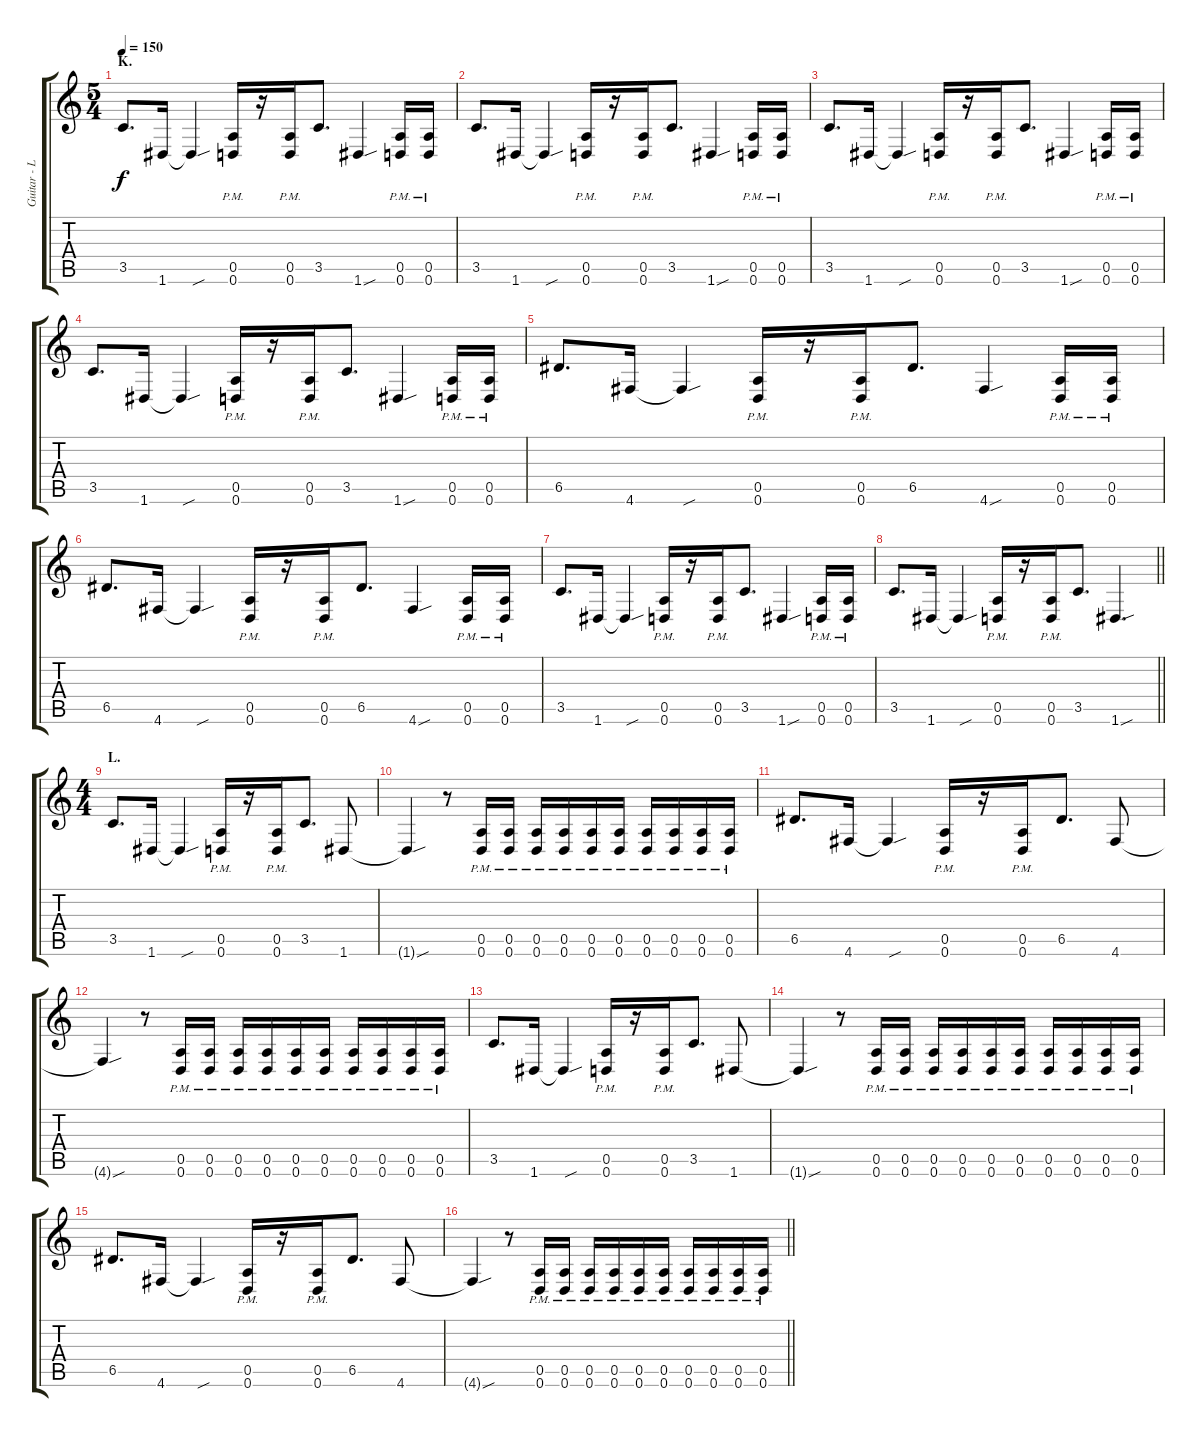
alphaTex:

\track ("Guitar - Left" "Guitar - L") {instrument distortionguitar}
\staff {score tabs}
\tuning (E4 B3 G3 D3 A2 D2) {hide}
\ts (5 4)
\section ("" "K.")
\tempo 150
\clef g2
\ks c
3.5.8{d dy f} 1.6.16 1.6{sou t}.4 (0.5{pm} 0.6{pm}).16 r.16 (0.5{pm} 0.6{pm}).16 3.5.8{d} 1.6{sou}.4 (0.5{pm} 0.6{pm}).16 (0.5{pm} 0.6{pm}).16 |
3.5.8{d} 1.6.16 1.6{sou t}.4 (0.5{pm} 0.6{pm}).16 r.16 (0.5{pm} 0.6{pm}).16 3.5.8{d} 1.6{sou}.4 (0.5{pm} 0.6{pm}).16 (0.5{pm} 0.6{pm}).16 |
3.5.8{d} 1.6.16 1.6{sou t}.4 (0.5{pm} 0.6{pm}).16 r.16 (0.5{pm} 0.6{pm}).16 3.5.8{d} 1.6{sou}.4 (0.5{pm} 0.6{pm}).16 (0.5{pm} 0.6{pm}).16 |
3.5.8{d} 1.6.16 1.6{sou t}.4 (0.5{pm} 0.6{pm}).16 r.16 (0.5{pm} 0.6{pm}).16 3.5.8{d} 1.6{sou}.4 (0.5{pm} 0.6{pm}).16 (0.5{pm} 0.6{pm}).16 |
6.5.8{d} 4.6.16 4.6{sou t}.4 (0.5{pm} 0.6{pm}).16 r.16 (0.5{pm} 0.6{pm}).16 6.5.8{d} 4.6{sou}.4 (0.5{pm} 0.6{pm}).16 (0.5{pm} 0.6{pm}).16 |
6.5.8{d} 4.6.16 4.6{sou t}.4 (0.5{pm} 0.6{pm}).16 r.16 (0.5{pm} 0.6{pm}).16 6.5.8{d} 4.6{sou}.4 (0.5{pm} 0.6{pm}).16 (0.5{pm} 0.6{pm}).16 |
3.5.8{d} 1.6.16 1.6{sou t}.4 (0.5{pm} 0.6{pm}).16 r.16 (0.5{pm} 0.6{pm}).16 3.5.8{d} 1.6{sou}.4 (0.5{pm} 0.6{pm}).16 (0.5{pm} 0.6{pm}).16 |
\barLineRight lightlight
3.5.8{d} 1.6.16 1.6{sou t}.4 (0.5{pm} 0.6{pm}).16 r.16 (0.5{pm} 0.6{pm}).16 3.5.8{d} 1.6{sou}.4{d} |
\ts (4 4)
\section ("" "L.")
3.5.8{d} 1.6.16 1.6{sou t}.4 (0.5{pm} 0.6{pm}).16 r.16 (0.5{pm} 0.6{pm}).16 3.5.8{d} 1.6.8 |
1.6{sou t}.4 r.8 (0.5{pm} 0.6{pm}).16 (0.5{pm} 0.6{pm}).16 (0.5{pm} 0.6{pm}).16 (0.5{pm} 0.6{pm}).16 (0.5{pm} 0.6{pm}).16 (0.5{pm} 0.6{pm}).16 (0.5{pm} 0.6{pm}).16 (0.5{pm} 0.6{pm}).16 (0.5{pm} 0.6{pm}).16 (0.5{pm} 0.6{pm}).16 |
6.5.8{d} 4.6.16 4.6{sou t}.4 (0.5{pm} 0.6{pm}).16 r.16 (0.5{pm} 0.6{pm}).16 6.5.8{d} 4.6.8 |
4.6{sou t}.4 r.8 (0.5{pm} 0.6{pm}).16 (0.5{pm} 0.6{pm}).16 (0.5{pm} 0.6{pm}).16 (0.5{pm} 0.6{pm}).16 (0.5{pm} 0.6{pm}).16 (0.5{pm} 0.6{pm}).16 (0.5{pm} 0.6{pm}).16 (0.5{pm} 0.6{pm}).16 (0.5{pm} 0.6{pm}).16 (0.5{pm} 0.6{pm}).16 |
3.5.8{d} 1.6.16 1.6{sou t}.4 (0.5{pm} 0.6{pm}).16 r.16 (0.5{pm} 0.6{pm}).16 3.5.8{d} 1.6.8 |
1.6{sou t}.4 r.8 (0.5{pm} 0.6{pm}).16 (0.5{pm} 0.6{pm}).16 (0.5{pm} 0.6{pm}).16 (0.5{pm} 0.6{pm}).16 (0.5{pm} 0.6{pm}).16 (0.5{pm} 0.6{pm}).16 (0.5{pm} 0.6{pm}).16 (0.5{pm} 0.6{pm}).16 (0.5{pm} 0.6{pm}).16 (0.5{pm} 0.6{pm}).16 |
6.5.8{d} 4.6.16 4.6{sou t}.4 (0.5{pm} 0.6{pm}).16 r.16 (0.5{pm} 0.6{pm}).16 6.5.8{d} 4.6.8 |
\barLineRight lightlight
4.6{sou t}.4 r.8 (0.5{pm} 0.6{pm}).16 (0.5{pm} 0.6{pm}).16 (0.5{pm} 0.6{pm}).16 (0.5{pm} 0.6{pm}).16 (0.5{pm} 0.6{pm}).16 (0.5{pm} 0.6{pm}).16 (0.5{pm} 0.6{pm}).16 (0.5{pm} 0.6{pm}).16 (0.5{pm} 0.6{pm}).16 (0.5{pm} 0.6{pm}).16
